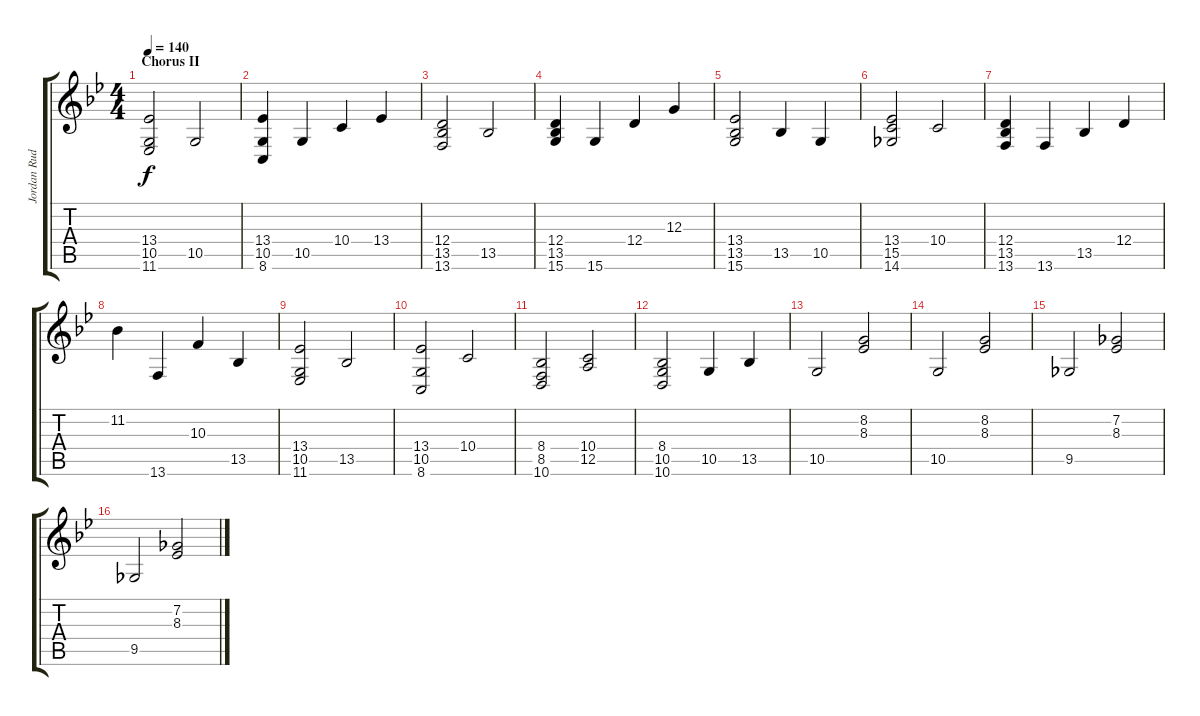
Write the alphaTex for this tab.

\track ("Jordan Rudess Piano" "Jordan Rud") {instrument acousticgrandpiano}
\staff {score tabs}
\tuning (E4 B3 G3 D3 A2 E2) {hide}
\ts (4 4)
\section ("" "Chorus II")
\tempo 140
\clef g2
\ks bb
(13.4 10.5 11.6).2{dy f volume 13} 10.5.2 |
(13.4 10.5 8.6).4 10.5.4 10.4.4 13.4.4 |
(12.4 13.5 13.6).2 13.5.2 |
(12.4 13.5 15.6).4 15.6.4 12.4.4 12.3.4 |
(13.4 13.5 15.6).2 13.5.4 10.5.4 |
(13.4 15.5 14.6).2 10.4.2 |
(12.4 13.5 13.6).4 13.6.4 13.5.4 12.4.4 |
11.2.4 13.6.4 10.3.4 13.5.4 |
(13.4 10.5 11.6).2 13.5.2 |
(13.4 10.5 8.6).2 10.4.2 |
(8.4 8.5 10.6).2 (10.4 12.5).2 |
(8.4 10.5 10.6).2 10.5.4 13.5.4 |
10.5.2 (8.2 8.3).2 |
10.5.2 (8.2 8.3).2 |
9.5.2 (7.2 8.3).2 |
9.5.2 (7.2 8.3).2
